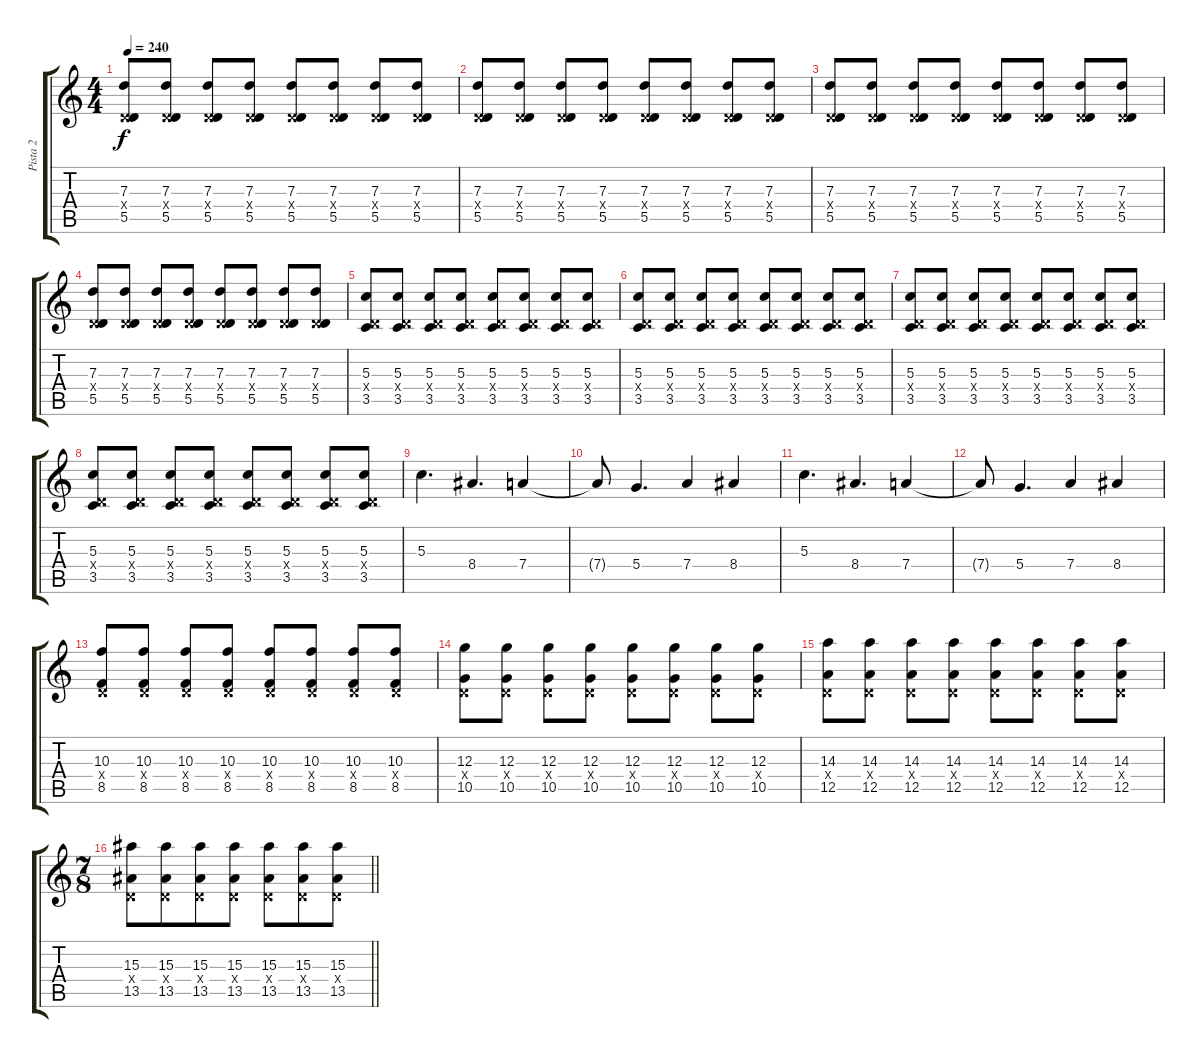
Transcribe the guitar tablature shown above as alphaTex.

\track ("Pista 2" "Pista 2") {instrument distortionguitar}
\staff {score tabs}
\tuning (E4 C4 G3 D3 A2 D2) {hide}
\ts (4 4)
\tempo 240
\clef g2
\ks c
(7.3 0.4{x} 5.5).8{dy f} (7.3 0.4{x} 5.5).8 (7.3 0.4{x} 5.5).8 (7.3 0.4{x} 5.5).8 (7.3 0.4{x} 5.5).8 (7.3 0.4{x} 5.5).8 (7.3 0.4{x} 5.5).8 (7.3 0.4{x} 5.5).8 |
(7.3 0.4{x} 5.5).8 (7.3 0.4{x} 5.5).8 (7.3 0.4{x} 5.5).8 (7.3 0.4{x} 5.5).8 (7.3 0.4{x} 5.5).8 (7.3 0.4{x} 5.5).8 (7.3 0.4{x} 5.5).8 (7.3 0.4{x} 5.5).8 |
(7.3 0.4{x} 5.5).8 (7.3 0.4{x} 5.5).8 (7.3 0.4{x} 5.5).8 (7.3 0.4{x} 5.5).8 (7.3 0.4{x} 5.5).8 (7.3 0.4{x} 5.5).8 (7.3 0.4{x} 5.5).8 (7.3 0.4{x} 5.5).8 |
(7.3 0.4{x} 5.5).8 (7.3 0.4{x} 5.5).8 (7.3 0.4{x} 5.5).8 (7.3 0.4{x} 5.5).8 (7.3 0.4{x} 5.5).8 (7.3 0.4{x} 5.5).8 (7.3 0.4{x} 5.5).8 (7.3 0.4{x} 5.5).8 |
(5.3 0.4{x} 3.5).8 (5.3 0.4{x} 3.5).8 (5.3 0.4{x} 3.5).8 (5.3 0.4{x} 3.5).8 (5.3 0.4{x} 3.5).8 (5.3 0.4{x} 3.5).8 (5.3 0.4{x} 3.5).8 (5.3 0.4{x} 3.5).8 |
(5.3 0.4{x} 3.5).8 (5.3 0.4{x} 3.5).8 (5.3 0.4{x} 3.5).8 (5.3 0.4{x} 3.5).8 (5.3 0.4{x} 3.5).8 (5.3 0.4{x} 3.5).8 (5.3 0.4{x} 3.5).8 (5.3 0.4{x} 3.5).8 |
(5.3 0.4{x} 3.5).8 (5.3 0.4{x} 3.5).8 (5.3 0.4{x} 3.5).8 (5.3 0.4{x} 3.5).8 (5.3 0.4{x} 3.5).8 (5.3 0.4{x} 3.5).8 (5.3 0.4{x} 3.5).8 (5.3 0.4{x} 3.5).8 |
(5.3 0.4{x} 3.5).8 (5.3 0.4{x} 3.5).8 (5.3 0.4{x} 3.5).8 (5.3 0.4{x} 3.5).8 (5.3 0.4{x} 3.5).8 (5.3 0.4{x} 3.5).8 (5.3 0.4{x} 3.5).8 (5.3 0.4{x} 3.5).8 |
5.3.4{d} 8.4.4{d} 7.4.4 |
7.4{t}.8 5.4.4{d} 7.4.4 8.4.4 |
5.3.4{d} 8.4.4{d} 7.4.4 |
7.4{t}.8 5.4.4{d} 7.4.4 8.4.4 |
(10.3 0.4{x} 8.5).8 (10.3 0.4{x} 8.5).8 (10.3 0.4{x} 8.5).8 (10.3 0.4{x} 8.5).8 (10.3 0.4{x} 8.5).8 (10.3 0.4{x} 8.5).8 (10.3 0.4{x} 8.5).8 (10.3 0.4{x} 8.5).8 |
(12.3 0.4{x} 10.5).8 (12.3 0.4{x} 10.5).8 (12.3 0.4{x} 10.5).8 (12.3 0.4{x} 10.5).8 (12.3 0.4{x} 10.5).8 (12.3 0.4{x} 10.5).8 (12.3 0.4{x} 10.5).8 (12.3 0.4{x} 10.5).8 |
(14.3 0.4{x} 12.5).8 (14.3 0.4{x} 12.5).8 (14.3 0.4{x} 12.5).8 (14.3 0.4{x} 12.5).8 (14.3 0.4{x} 12.5).8 (14.3 0.4{x} 12.5).8 (14.3 0.4{x} 12.5).8 (14.3 0.4{x} 12.5).8 |
\ts (7 8)
\barLineRight lightlight
(15.3 0.4{x} 13.5).8 (15.3 0.4{x} 13.5).8 (15.3 0.4{x} 13.5).8 (15.3 0.4{x} 13.5).8 (15.3 0.4{x} 13.5).8 (15.3 0.4{x} 13.5).8 (15.3 0.4{x} 13.5).8
